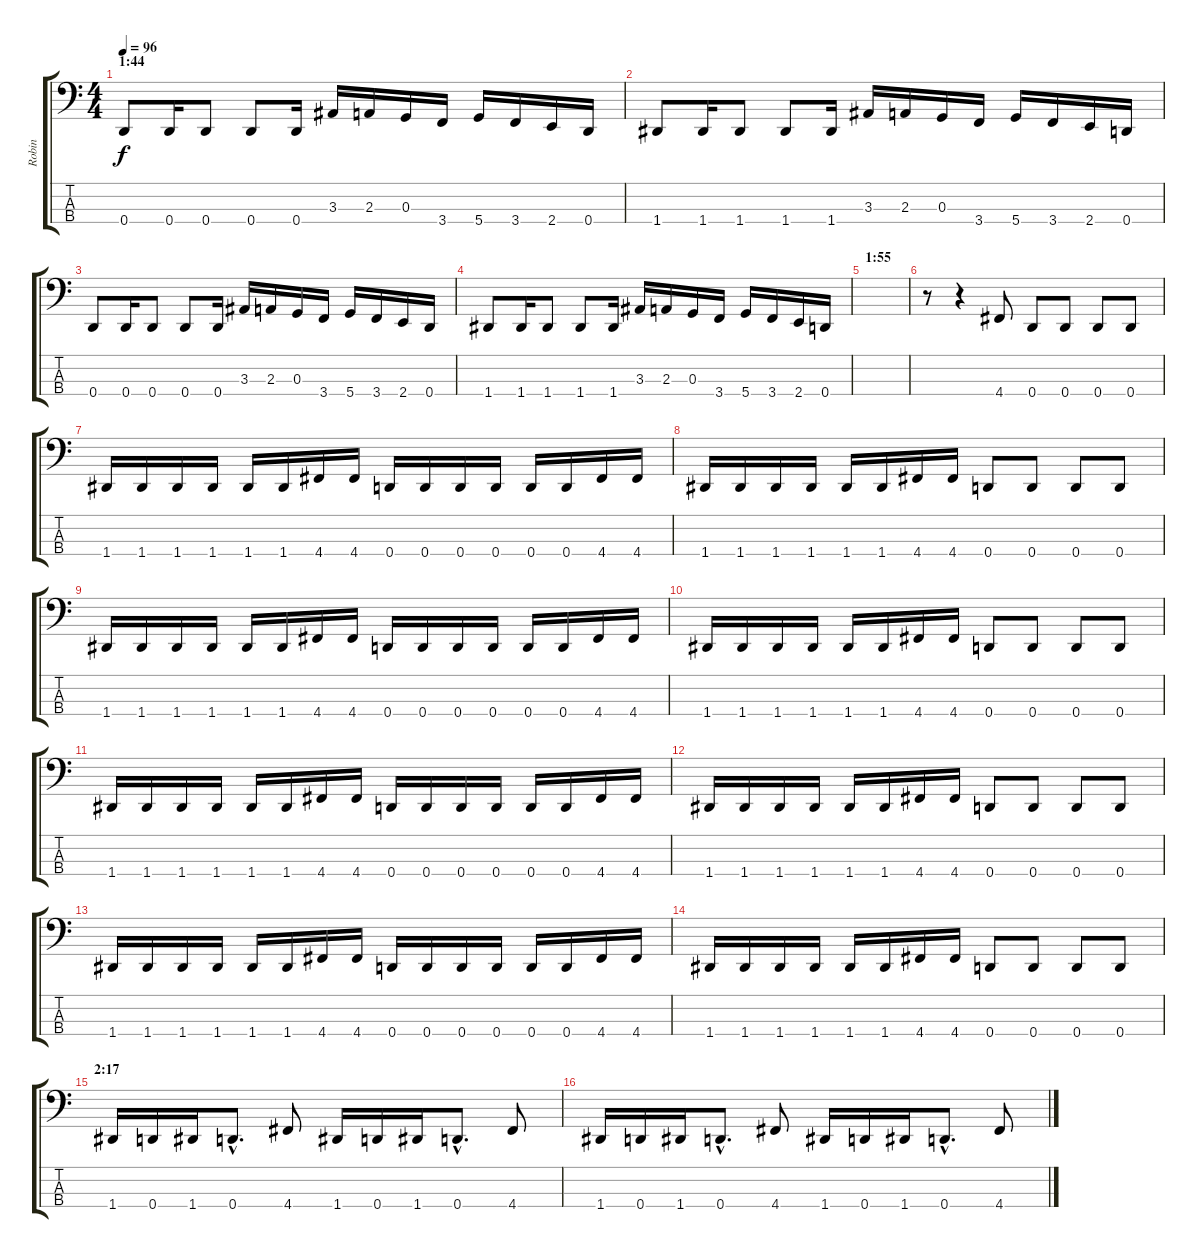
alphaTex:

\track ("Robin" "Robin") {instrument electricbasspick}
\staff {score tabs}
\tuning (F2 C2 G1 D1) {hide}
\ts (4 4)
\section ("" "1:44")
\tempo 96
\clef f4
\ks c
0.4.8{dy f} 0.4.16 0.4.8 0.4.8 0.4.16 3.3.16 2.3.16 0.3.16 3.4.16 5.4.16 3.4.16 2.4.16 0.4.16 |
1.4.8 1.4.16 1.4.8 1.4.8 1.4.16 3.3.16 2.3.16 0.3.16 3.4.16 5.4.16 3.4.16 2.4.16 0.4.16 |
0.4.8 0.4.16 0.4.8 0.4.8 0.4.16 3.3.16 2.3.16 0.3.16 3.4.16 5.4.16 3.4.16 2.4.16 0.4.16 |
1.4.8 1.4.16 1.4.8 1.4.8 1.4.16 3.3.16 2.3.16 0.3.16 3.4.16 5.4.16 3.4.16 2.4.16 0.4.16 |
\section ("" "1:55")
|
r.8 r.4 4.4.8 0.4.8 0.4.8 0.4.8 0.4.8 |
1.4.16 1.4.16 1.4.16 1.4.16 1.4.16 1.4.16 4.4.16 4.4.16 0.4.16 0.4.16 0.4.16 0.4.16 0.4.16 0.4.16 4.4.16 4.4.16 |
1.4.16 1.4.16 1.4.16 1.4.16 1.4.16 1.4.16 4.4.16 4.4.16 0.4.8 0.4.8 0.4.8 0.4.8 |
1.4.16 1.4.16 1.4.16 1.4.16 1.4.16 1.4.16 4.4.16 4.4.16 0.4.16 0.4.16 0.4.16 0.4.16 0.4.16 0.4.16 4.4.16 4.4.16 |
1.4.16 1.4.16 1.4.16 1.4.16 1.4.16 1.4.16 4.4.16 4.4.16 0.4.8 0.4.8 0.4.8 0.4.8 |
1.4.16 1.4.16 1.4.16 1.4.16 1.4.16 1.4.16 4.4.16 4.4.16 0.4.16 0.4.16 0.4.16 0.4.16 0.4.16 0.4.16 4.4.16 4.4.16 |
1.4.16 1.4.16 1.4.16 1.4.16 1.4.16 1.4.16 4.4.16 4.4.16 0.4.8 0.4.8 0.4.8 0.4.8 |
1.4.16 1.4.16 1.4.16 1.4.16 1.4.16 1.4.16 4.4.16 4.4.16 0.4.16 0.4.16 0.4.16 0.4.16 0.4.16 0.4.16 4.4.16 4.4.16 |
1.4.16 1.4.16 1.4.16 1.4.16 1.4.16 1.4.16 4.4.16 4.4.16 0.4.8 0.4.8 0.4.8 0.4.8 |
\section ("" "2:17")
1.4.16 0.4.16 1.4.16 0.4{hac}.8{d} 4.4.8 1.4.16 0.4.16 1.4.16 0.4{hac}.8{d} 4.4.8 |
1.4.16 0.4.16 1.4.16 0.4{hac}.8{d} 4.4.8 1.4.16 0.4.16 1.4.16 0.4{hac}.8{d} 4.4.8
